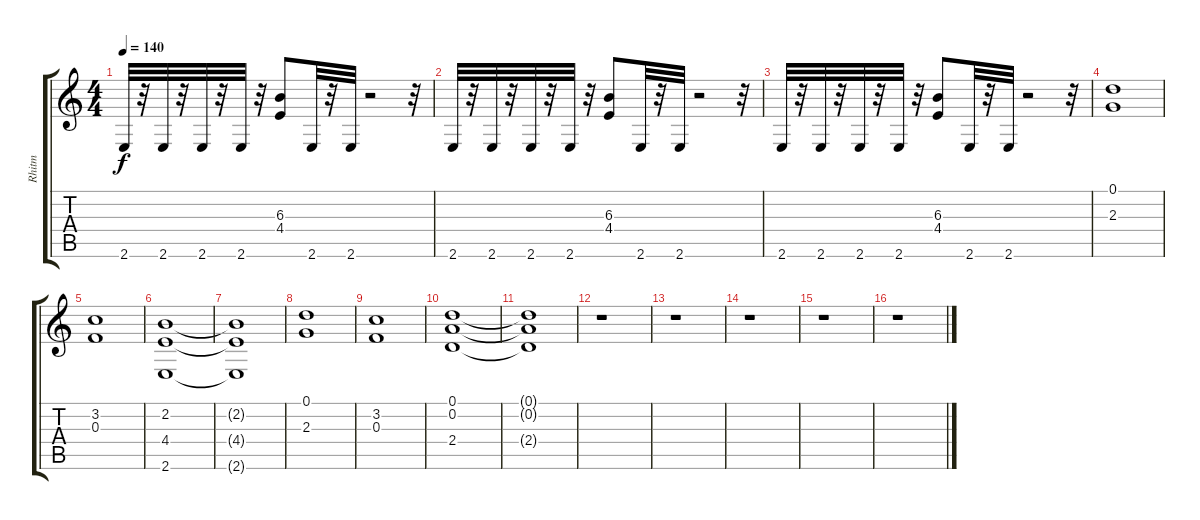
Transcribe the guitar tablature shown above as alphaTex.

\track ("Rhitm" "Rhitm") {instrument distortionguitar}
\staff {score tabs}
\tuning (D4 A3 F3 C3 G2 D2) {hide}
\ts (4 4)
\tempo 140
\clef g2
\ks c
2.6.32{dy f} r.32 2.6.32 r.32 2.6.32 r.32 2.6.32 r.32 (6.3 4.4).8 2.6.32 r.32 2.6.32 r.2 r.32 |
2.6.32 r.32 2.6.32 r.32 2.6.32 r.32 2.6.32 r.32 (6.3 4.4).8 2.6.32 r.32 2.6.32 r.2 r.32 |
2.6.32 r.32 2.6.32 r.32 2.6.32 r.32 2.6.32 r.32 (6.3 4.4).8 2.6.32 r.32 2.6.32 r.2 r.32 |
(0.1 2.3).1 |
(3.2 0.3).1 |
(2.2 4.4 2.6).1 |
(2.2{t} 4.4{t} 2.6{t}).1 |
(0.1 2.3).1 |
(3.2 0.3).1 |
(0.1 0.2 2.4).1 |
(0.1{t} 0.2{t} 2.4{t}).1 |
r.1 |
r.1 |
r.1 |
r.1 |
r.1
